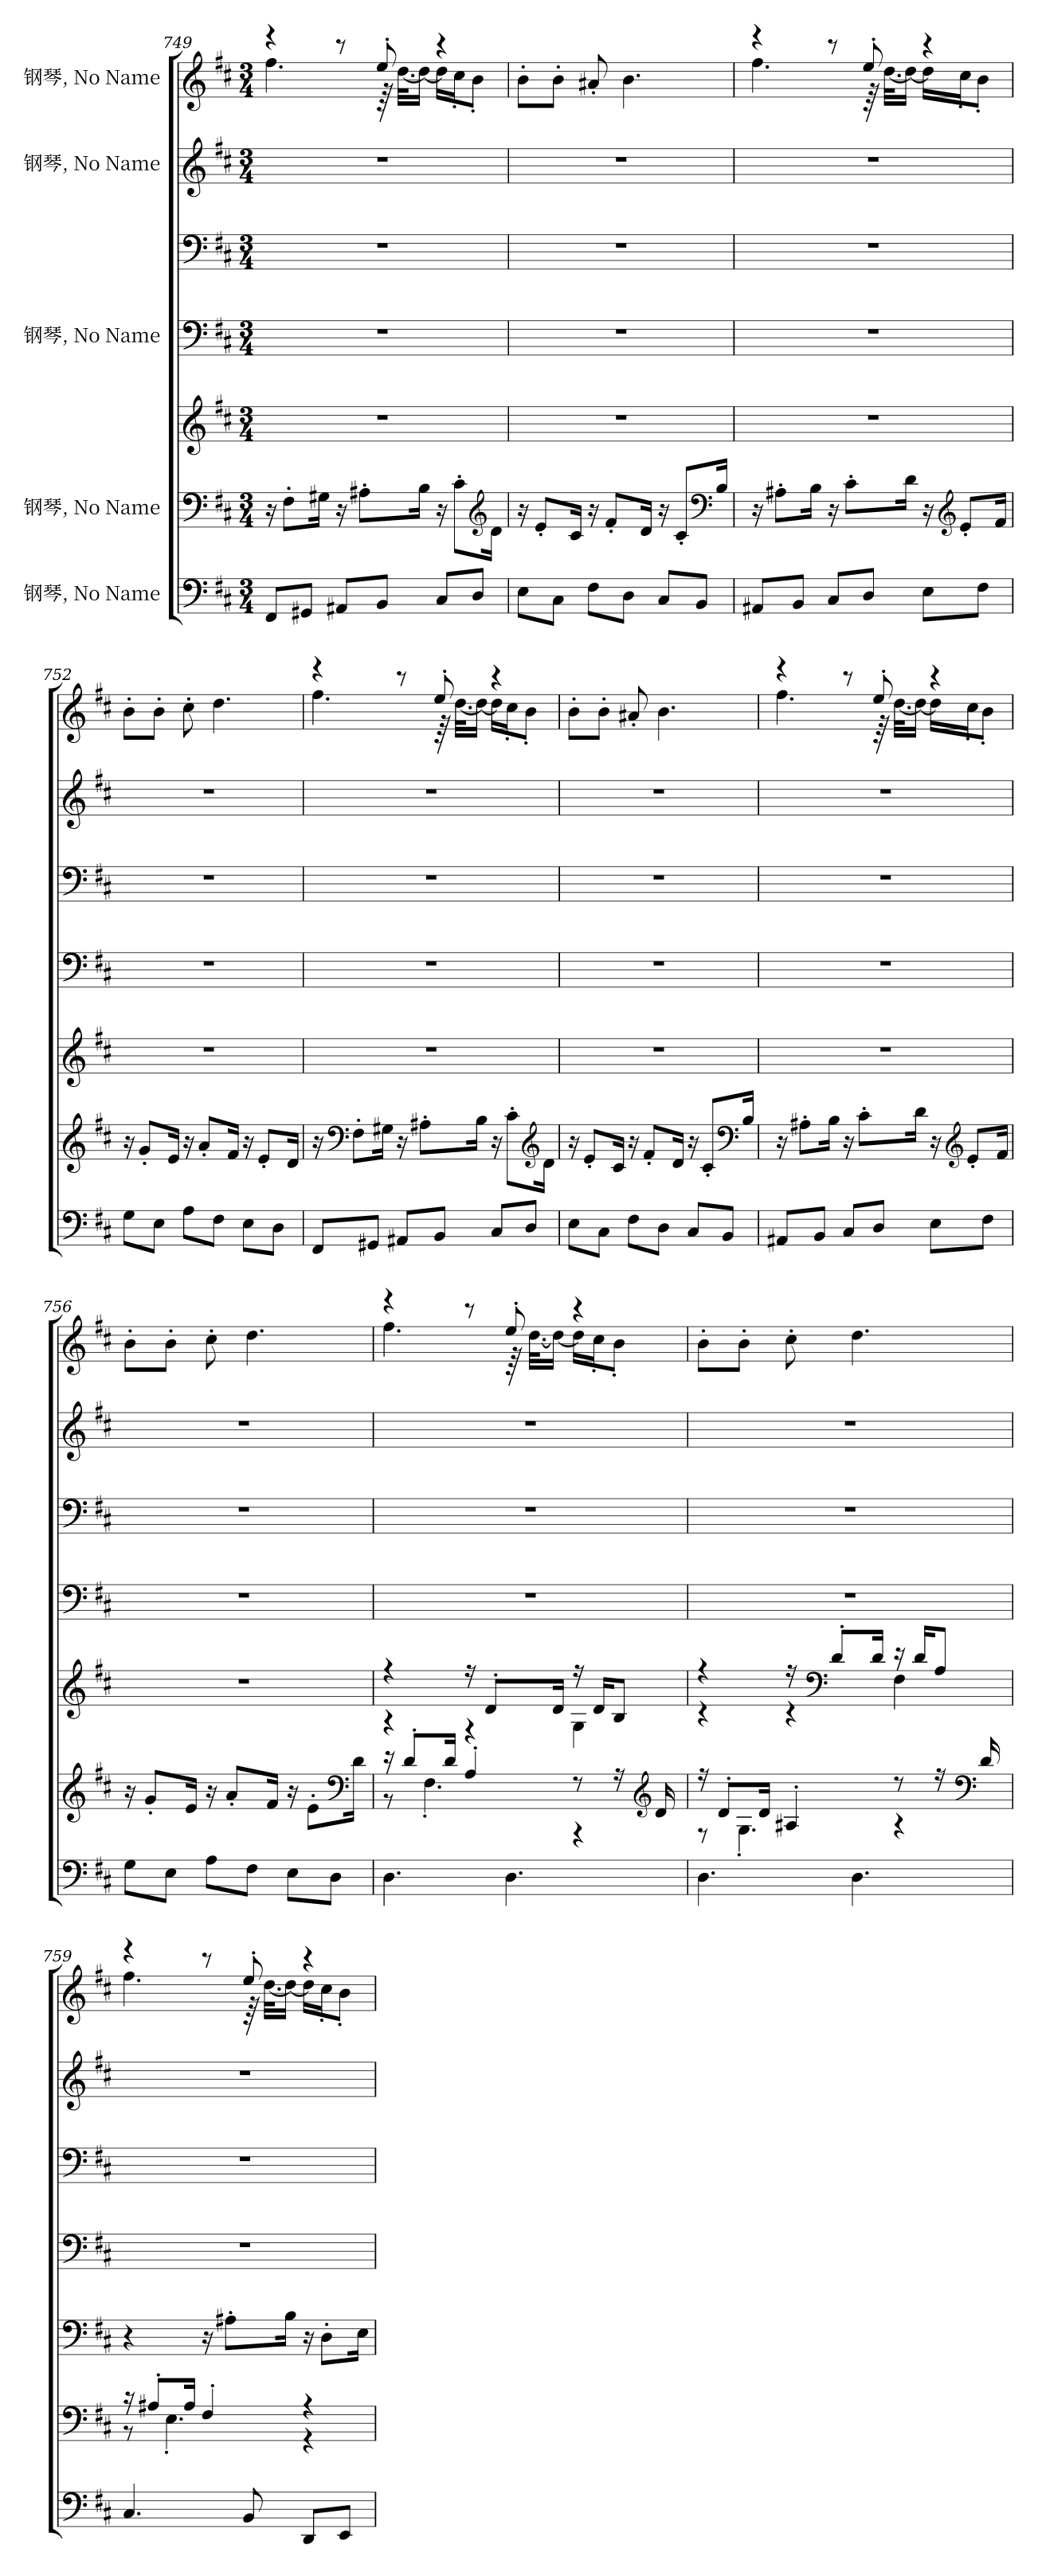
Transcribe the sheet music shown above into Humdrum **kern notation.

**kern	**kern	**kern	**kern	**kern	**kern	**kern
*part5	*part4	*part4	*part3	*part3	*part2	*part1
*staff7	*staff6	*staff5	*staff4	*staff3	*staff2	*staff1
*I"钢琴, No Name	*I"钢琴, No Name	*	*I"钢琴, No Name	*	*I"钢琴, No Name	*I"钢琴, No Name
!!LO:PB:g=z
*clefF4	*clefF4	*clefG2	*clefF4	*clefF4	*clefG2	*clefG2
*k[f#c#]	*k[f#c#]	*k[f#c#]	*k[f#c#]	*k[f#c#]	*k[f#c#]	*k[f#c#]
*M3/4	*M3/4	*M3/4	*M3/4	*M3/4	*M3/4	*M3/4
*MM156	*MM156	*MM156	*MM156	*MM156	*MM156	*MM156
=749	=749	=749	=749	=749	=749	=749
*	*	*	*	*	*	*^
8FF#/L	16r	2.r	2.r	2.r	2.r	4r	4.ff#\
.	8F#'\L	.	.	.	.	.	.
8GG#X/J	.	.	.	.	.	.	.
.	16G#X\Jk	.	.	.	.	.	.
8AA#X/L	16r	.	.	.	.	8r	.
.	8A#X'\L	.	.	.	.	.	.
8BB/J	.	.	.	.	.	8ee'/	64r
.	.	.	.	.	.	.	[32.dd\KLL
.	16B\Jk	.	.	.	.	.	16dd\JJ_
8C#/L	16r	.	.	.	.	4r	16dd\LL]
.	8c#'\L	.	.	.	.	.	16cc#'\J
8D/J	.	.	.	.	.	.	8b'\J
*	*clefG2	*	*	*	*	*	*
.	16d\Jk	.	.	.	.	.	.
*	*	*	*	*	*	*v	*v
=750	=750	=750	=750	=750	=750	=750
8E\L	16r	2.r	2.r	2.r	2.r	8b'\L
.	8e'/L	.	.	.	.	.
8C#\J	.	.	.	.	.	8b'\J
.	16c#/Jk	.	.	.	.	.
8F#\L	16r	.	.	.	.	8a#X'/
.	8f#'/L	.	.	.	.	.
8D\J	.	.	.	.	.	4.b\
.	16d/Jk	.	.	.	.	.
8C#/L	16r	.	.	.	.	.
.	8c#'/L	.	.	.	.	.
8BB/J	.	.	.	.	.	.
*	*clefF4	*	*	*	*	*
.	16B/Jk	.	.	.	.	.
!!LO:PB:g=z
=751	=751	=751	=751	=751	=751	=751
*	*	*	*	*	*	*MM167
*	*	*	*	*	*	*^
8AA#X/L	16r	2.r	2.r	2.r	2.r	4r	4.ff#\
.	8A#X'\L	.	.	.	.	.	.
8BB/J	.	.	.	.	.	.	.
.	16B\Jk	.	.	.	.	.	.
8C#/L	16r	.	.	.	.	8r	.
.	8c#'\L	.	.	.	.	.	.
8D/J	.	.	.	.	.	8ee'/	64r
.	.	.	.	.	.	.	[32.dd\KLL
.	16d\Jk	.	.	.	.	.	16dd\JJ_
8E\L	16r	.	.	.	.	4r	16dd\LL]
*	*clefG2	*	*	*	*	*	*
.	8e'/L	.	.	.	.	.	16cc#'\J
8F#\J	.	.	.	.	.	.	8b'\J
.	16f#/Jk	.	.	.	.	.	.
*	*	*	*	*	*	*v	*v
=752	=752	=752	=752	=752	=752	=752
8G\L	16r	2.r	2.r	2.r	2.r	8b'\L
.	8g'/L	.	.	.	.	.
8E\J	.	.	.	.	.	8b'\J
.	16e/Jk	.	.	.	.	.
8A\L	16r	.	.	.	.	8cc#'\
.	8a'/L	.	.	.	.	.
8F#\J	.	.	.	.	.	4.dd\
.	16f#/Jk	.	.	.	.	.
8E\L	16r	.	.	.	.	.
.	8e'/L	.	.	.	.	.
8D\J	.	.	.	.	.	.
.	16d/Jk	.	.	.	.	.
!!LO:PB:g=z
=753	=753	=753	=753	=753	=753	=753
*	*	*	*	*	*	*MM156
*	*	*	*	*	*	*^
8FF#/L	16r	2.r	2.r	2.r	2.r	4r	4.ff#\
*	*clefF4	*	*	*	*	*	*
.	8F#'\L	.	.	.	.	.	.
8GG#X/J	.	.	.	.	.	.	.
.	16G#X\Jk	.	.	.	.	.	.
8AA#X/L	16r	.	.	.	.	8r	.
.	8A#X'\L	.	.	.	.	.	.
8BB/J	.	.	.	.	.	8ee'/	64r
.	.	.	.	.	.	.	[32.dd\KLL
.	16B\Jk	.	.	.	.	.	16dd\JJ_
8C#/L	16r	.	.	.	.	4r	16dd\LL]
.	8c#'\L	.	.	.	.	.	16cc#'\J
8D/J	.	.	.	.	.	.	8b'\J
*	*clefG2	*	*	*	*	*	*
.	16d\Jk	.	.	.	.	.	.
*	*	*	*	*	*	*v	*v
=754	=754	=754	=754	=754	=754	=754
8E\L	16r	2.r	2.r	2.r	2.r	8b'\L
.	8e'/L	.	.	.	.	.
8C#\J	.	.	.	.	.	8b'\J
.	16c#/Jk	.	.	.	.	.
8F#\L	16r	.	.	.	.	8a#X'/
.	8f#'/L	.	.	.	.	.
8D\J	.	.	.	.	.	4.b\
.	16d/Jk	.	.	.	.	.
8C#/L	16r	.	.	.	.	.
.	8c#'/L	.	.	.	.	.
8BB/J	.	.	.	.	.	.
*	*clefF4	*	*	*	*	*
.	16B/Jk	.	.	.	.	.
!!LO:PB:g=z
=755	=755	=755	=755	=755	=755	=755
*	*	*	*	*	*	*MM167
*	*	*	*	*	*	*^
8AA#X/L	16r	2.r	2.r	2.r	2.r	4r	4.ff#\
.	8A#X'\L	.	.	.	.	.	.
8BB/J	.	.	.	.	.	.	.
.	16B\Jk	.	.	.	.	.	.
8C#/L	16r	.	.	.	.	8r	.
.	8c#'\L	.	.	.	.	.	.
8D/J	.	.	.	.	.	8ee'/	64r
.	.	.	.	.	.	.	[32.dd\KLL
.	16d\Jk	.	.	.	.	.	16dd\JJ_
8E\L	16r	.	.	.	.	4r	16dd\LL]
*	*clefG2	*	*	*	*	*	*
.	8e'/L	.	.	.	.	.	16cc#'\J
8F#\J	.	.	.	.	.	.	8b'\J
.	16f#/Jk	.	.	.	.	.	.
*	*	*	*	*	*	*v	*v
=756	=756	=756	=756	=756	=756	=756
8G\L	16r	2.r	2.r	2.r	2.r	8b'\L
.	8g'/L	.	.	.	.	.
8E\J	.	.	.	.	.	8b'\J
.	16e/Jk	.	.	.	.	.
8A\L	16r	.	.	.	.	8cc#'\
.	8a'/L	.	.	.	.	.
8F#\J	.	.	.	.	.	4.dd\
.	16f#/Jk	.	.	.	.	.
8E\L	16r	.	.	.	.	.
.	8e'\L	.	.	.	.	.
8D\J	.	.	.	.	.	.
*	*clefF4	*	*	*	*	*
.	16d\Jk	.	.	.	.	.
!!LO:PB:g=z
=757	=757	=757	=757	=757	=757	=757
*	*	*	*	*	*	*MM167
*	*^	*^	*	*	*	*^
4.D\	16r	8r	4r	4r	2.r	2.r	2.r	4r	4.ff#\
.	8d'/L	.	.	.	.	.	.	.	.
.	.	4.F#'\	.	.	.	.	.	.	.
.	16d/Jk	.	.	.	.	.	.	.	.
.	4A'/	.	16r	4r	.	.	.	8r	.
.	.	.	8d'/L	.	.	.	.	.	.
4.D\	.	.	.	.	.	.	.	8ee'/	64r
.	.	.	.	.	.	.	.	.	[32.dd\KLL
.	.	.	16d/Jk	.	.	.	.	.	16dd\JJ_
.	8r	4r	16r	4G\	.	.	.	4r	16dd\LL]
.	.	.	16d/KL	.	.	.	.	.	16cc#'\J
.	16r	.	8B/J	.	.	.	.	.	8b'\J
*	*clefG2	*	*	*	*	*	*	*	*
.	16d/	.	.	.	.	.	.	.	.
*	*	*	*	*	*	*	*	*v	*v
=758	=758	=758	=758	=758	=758	=758	=758	=758
4.D\	16r	8r	4r	4r	2.r	2.r	2.r	8b'\L
.	8d'/L	.	.	.	.	.	.	.
.	.	4.G'\	.	.	.	.	.	8b'\J
.	16d/Jk	.	.	.	.	.	.	.
.	4A#X'/	.	16r	4r	.	.	.	8cc#'\
*	*	*	*clefF4	*	*	*	*	*
.	.	.	8d'/L	.	.	.	.	.
4.D\	.	.	.	.	.	.	.	4.dd\
.	.	.	16d/Jk	.	.	.	.	.
.	8r	4r	16r	4F#\	.	.	.	.
.	.	.	16d/KL	.	.	.	.	.
.	16r	.	8A/J	.	.	.	.	.
*	*clefF4	*	*	*	*	*	*	*
.	16d/	.	.	.	.	.	.	.
*	*	*	*v	*v	*	*	*	*
!!LO:PB:g=z
=759	=759	=759	=759	=759	=759	=759	=759
*	*	*	*	*	*	*	*MM167
*	*	*	*	*	*	*	*^
4.C#/	16r	8r	4r	2.r	2.r	2.r	4r	4.ff#\
.	8A#X'/L	.	.	.	.	.	.	.
.	.	4.E'\	.	.	.	.	.	.
.	16A#/Jk	.	.	.	.	.	.	.
.	4F#'/	.	16r	.	.	.	8r	.
.	.	.	8A#X'\L	.	.	.	.	.
8BB/	.	.	.	.	.	.	8ee'/	64r
.	.	.	.	.	.	.	.	[32.dd\KLL
.	.	.	16B\Jk	.	.	.	.	16dd\JJ_
8DD/L	4r	4r	16r	.	.	.	4r	16dd\LL]
.	.	.	8D'\L	.	.	.	.	16cc#'\J
8EE/J	.	.	.	.	.	.	.	8b'\J
.	.	.	16E\Jk	.	.	.	.	.
*	*v	*v	*	*	*	*	*v	*v
=	=	=	=	=	=	=
*-	*-	*-	*-	*-	*-	*-
